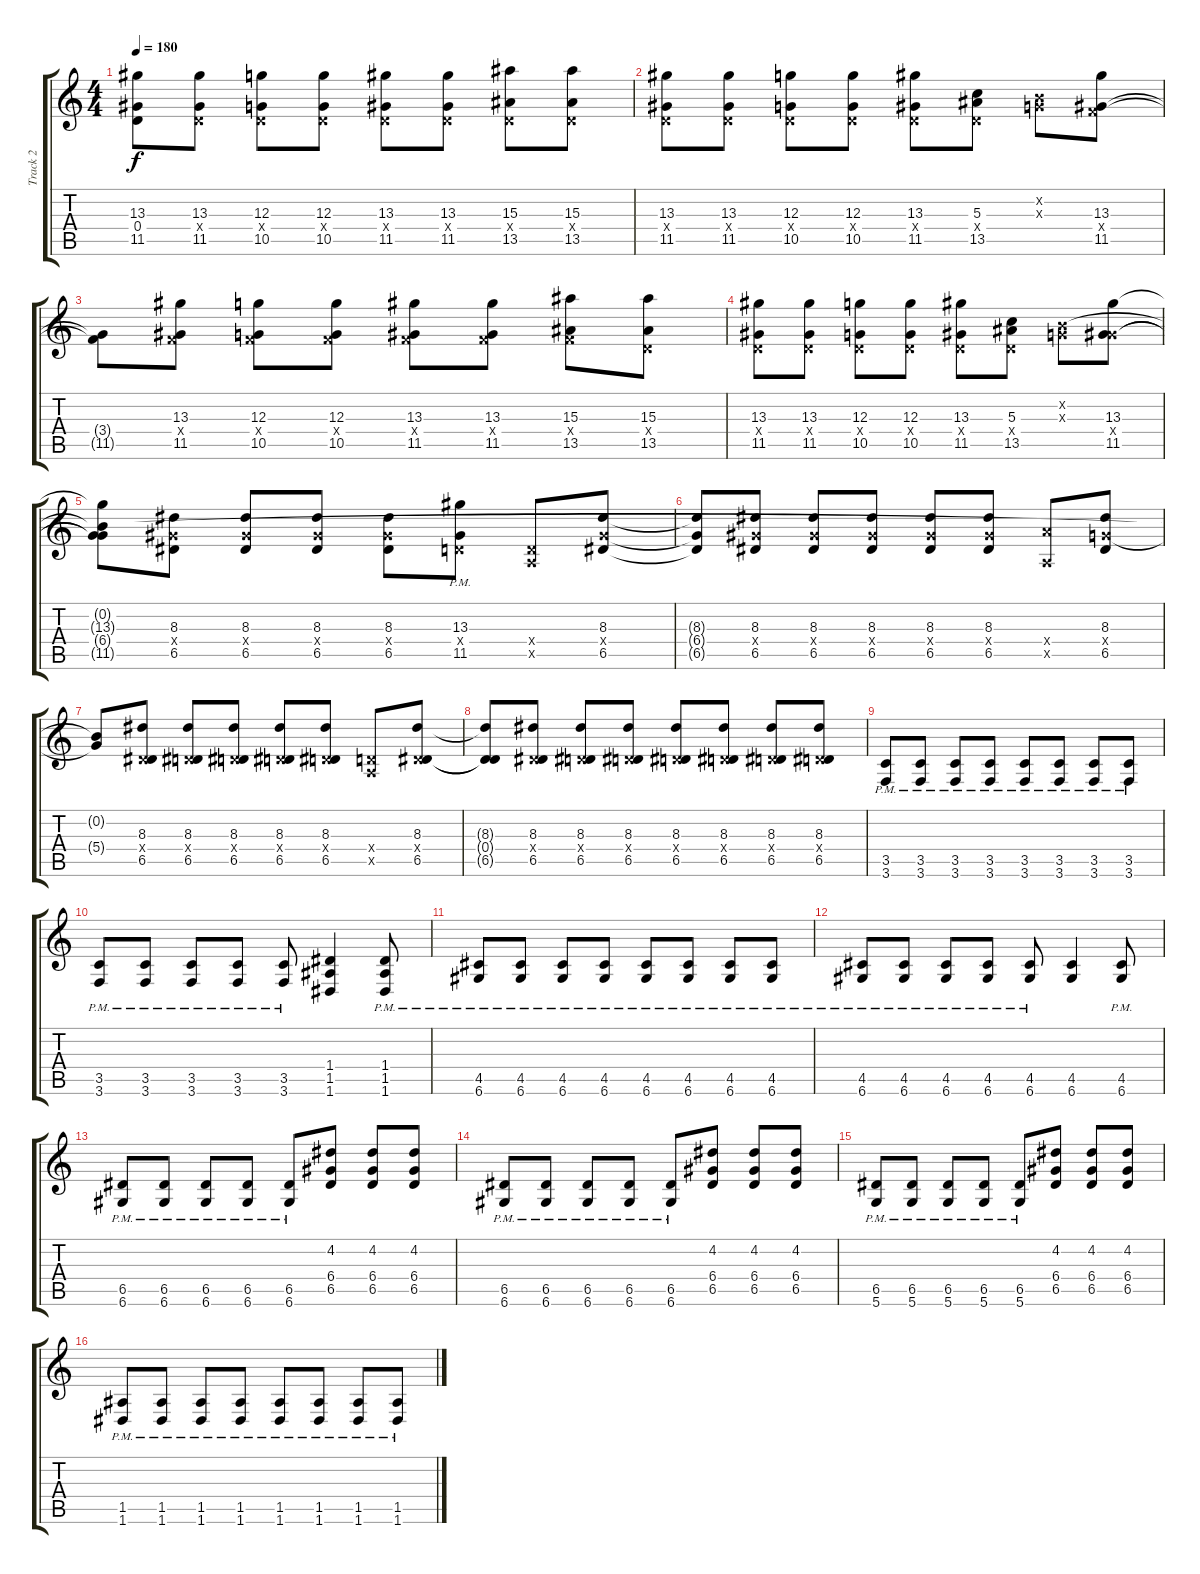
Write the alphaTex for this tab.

\track ("Track 2" "Track 2") {instrument distortionguitar}
\staff {score tabs}
\tuning (E4 B3 G3 D3 A2 D2) {hide}
\ts (4 4)
\tempo 180
\clef g2
\ks c
(13.3{t} 0.4{t} 11.5{t}).8{dy f} (13.3 0.4{x} 11.5).8 (12.3 0.4{x} 10.5).8 (12.3 0.4{x} 10.5).8 (13.3 0.4{x} 11.5).8 (13.3 0.4{x} 11.5).8 (15.3 0.4{x} 13.5).8 (15.3 0.4{x} 13.5).8 |
(13.3 0.4{x} 11.5).8 (13.3 0.4{x} 11.5).8 (12.3 0.4{x} 10.5).8 (12.3 0.4{x} 10.5).8 (13.3 0.4{x} 11.5).8 (5.3 0.4{x} 13.5).8 (0.2{x} 0.3{x}).8 (13.3 3.4{x} 11.5).8 |
(3.4{t} 11.5{t}).8 (13.3 3.4{x} 11.5).8 (12.3 3.4{x} 10.5).8 (12.3 3.4{x} 10.5).8 (13.3 3.4{x} 11.5).8 (13.3 3.4{x} 11.5).8 (15.3 3.4{x} 13.5).8 (15.3 0.4{x} 13.5).8 |
(13.3 0.4{x} 11.5).8 (13.3 0.4{x} 11.5).8 (12.3 0.4{x} 10.5).8 (12.3 0.4{x} 10.5).8 (13.3 0.4{x} 11.5).8 (5.3 0.4{x} 13.5).8 (0.2{x} 0.3{x}).8 (13.3 6.4{x} 11.5).8 |
(0.2{t} 13.3{t} 6.4{t} 11.5{t}).8 (8.3 6.4{x} 6.5).8 (8.3 6.4{x} 6.5).8 (8.3 6.4{x} 6.5).8 (8.3 6.4{x} 6.5).8 (13.3{pm} 0.4{x} 11.5{pm}).8 (0.4{x} 0.5{x}).8 (8.3 6.4{x} 6.5).8 |
(8.3{t} 6.4{t} 6.5{t}).8 (8.3 6.4{x} 6.5).8 (8.3 6.4{x} 6.5).8 (8.3 6.4{x} 6.5).8 (8.3 6.4{x} 6.5).8 (8.3 6.4{x} 6.5).8 (7.4{x} 0.5{x}).8 (8.3 5.4{x} 6.5).8 |
(0.2{t} 5.4{t}).8 (8.3 0.4{x} 6.5).8 (8.3 0.4{x} 6.5).8 (8.3 0.4{x} 6.5).8 (8.3 0.4{x} 6.5).8 (8.3 0.4{x} 6.5).8 (0.4{x} 0.5{x}).8 (8.3 0.4{x} 6.5).8 |
(8.3{t} 0.4{t} 6.5{t}).8 (8.3 0.4{x} 6.5).8 (8.3 0.4{x} 6.5).8 (8.3 0.4{x} 6.5).8 (8.3 0.4{x} 6.5).8 (8.3 0.4{x} 6.5).8 (8.3 0.4{x} 6.5).8 (8.3 0.4{x} 6.5).8 |
(3.5{pm} 3.6{pm}).8 (3.5{pm} 3.6{pm}).8 (3.5{pm} 3.6{pm}).8 (3.5{pm} 3.6{pm}).8 (3.5{pm} 3.6{pm}).8 (3.5{pm} 3.6{pm}).8 (3.5{pm} 3.6{pm}).8 (3.5{pm} 3.6{pm}).8 |
(3.5{pm} 3.6{pm}).8 (3.5{pm} 3.6{pm}).8 (3.5{pm} 3.6{pm}).8 (3.5{pm} 3.6{pm}).8 (3.5{pm} 3.6{pm}).8 (1.4 1.5 1.6).4 (1.4 1.5{pm} 1.6{pm}).8 |
(4.5{pm} 6.6{pm}).8 (4.5{pm} 6.6{pm}).8 (4.5{pm} 6.6{pm}).8 (4.5{pm} 6.6{pm}).8 (4.5{pm} 6.6{pm}).8 (4.5{pm} 6.6{pm}).8 (4.5{pm} 6.6{pm}).8 (4.5{pm} 6.6{pm}).8 |
(4.5{pm} 6.6{pm}).8 (4.5{pm} 6.6{pm}).8 (4.5{pm} 6.6{pm}).8 (4.5{pm} 6.6{pm}).8 (4.5{pm} 6.6{pm}).8 (4.5 6.6).4 (4.5 6.6{pm}).8 |
(6.5{pm} 6.6{pm}).8 (6.5{pm} 6.6{pm}).8 (6.5{pm} 6.6{pm}).8 (6.5{pm} 6.6{pm}).8 (6.5{pm} 6.6{pm}).8 (4.2 6.4 6.5).8 (4.2 6.4 6.5).8 (4.2 6.4 6.5).8 |
(6.5{pm} 6.6{pm}).8 (6.5{pm} 6.6{pm}).8 (6.5{pm} 6.6{pm}).8 (6.5{pm} 6.6{pm}).8 (6.5{pm} 6.6{pm}).8 (4.2 6.4 6.5).8 (4.2 6.4 6.5).8 (4.2 6.4 6.5).8 |
(6.5{pm} 5.6{pm}).8 (6.5{pm} 5.6{pm}).8 (6.5{pm} 5.6{pm}).8 (6.5{pm} 5.6{pm}).8 (6.5{pm} 5.6{pm}).8 (4.2 6.4 6.5).8 (4.2 6.4 6.5).8 (4.2 6.4 6.5).8 |
(1.5{pm} 1.6{pm}).8 (1.5{pm} 1.6{pm}).8 (1.5{pm} 1.6{pm}).8 (1.5{pm} 1.6{pm}).8 (1.5{pm} 1.6{pm}).8 (1.5{pm} 1.6{pm}).8 (1.5{pm} 1.6{pm}).8 (1.5{pm} 1.6{pm}).8
